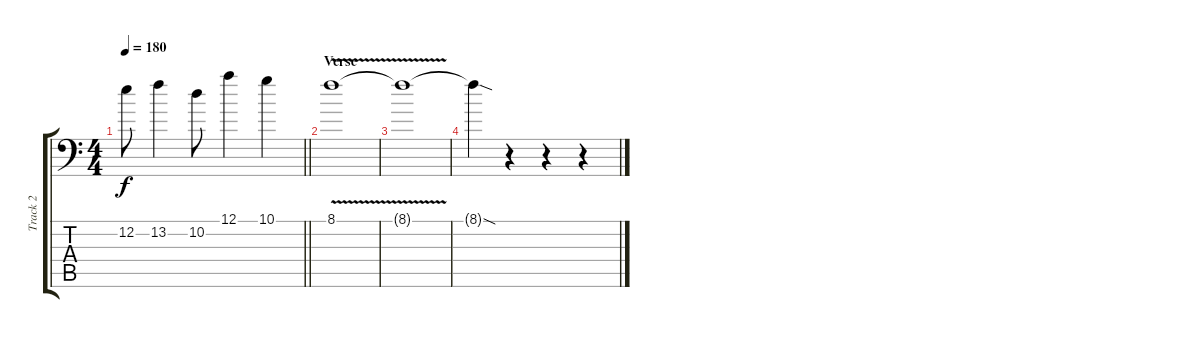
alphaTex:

\track ("Track 2" "Track 2") {instrument distortionguitar}
\staff {score tabs}
\tuning (A3 E3 C3 G2 D2 A1) {hide}
\ts (4 4)
\tempo 180
\clef f4
\barLineRight lightlight
\ks c
12.2{t}.8{dy f} 13.2.4 10.2.8 12.1.4 10.1.4 |
\section ("" "Verse")
8.1{v}.1 |
8.1{t}.1 |
8.1{sod t}.4 r.4 r.4 r.4
